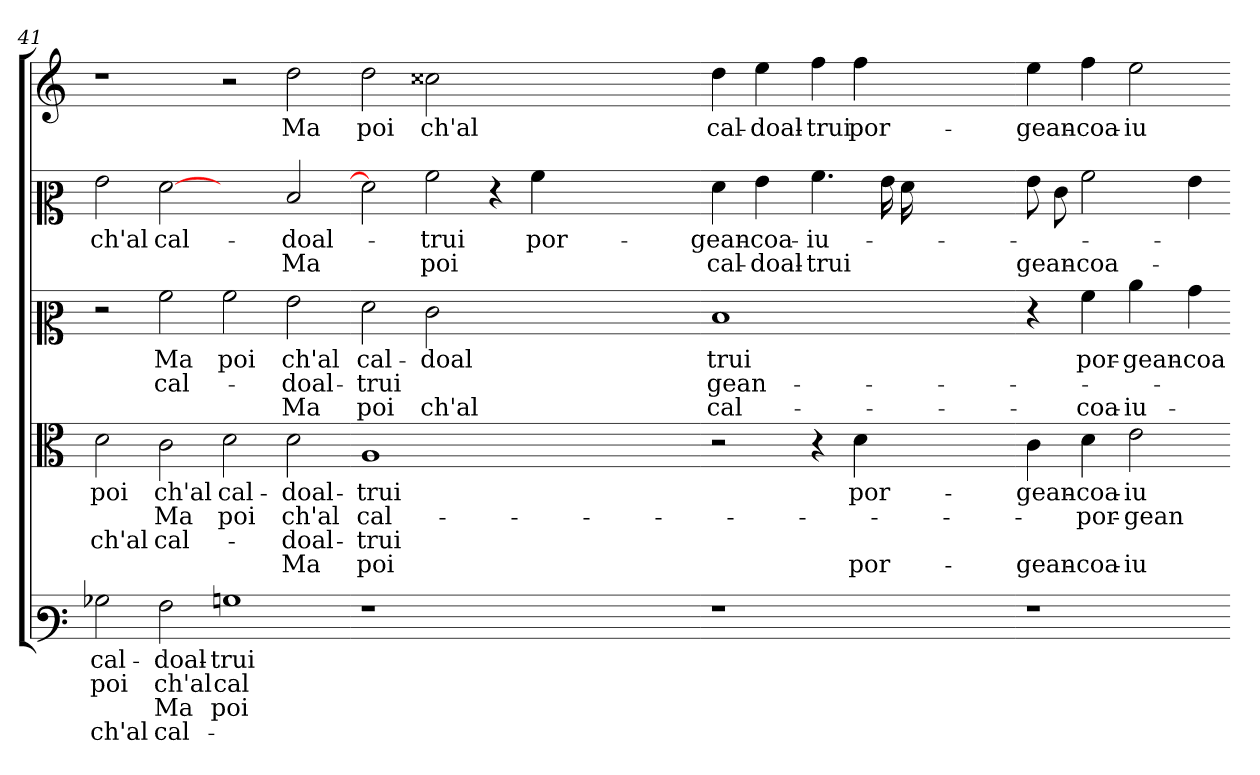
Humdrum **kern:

**kern	**text	**text	**text	**text	**kern	**text	**text	**text	**text	**kern	**text	**text	**text	**kern	**text	**text	**kern	**text
*part5	*part5	*part5	*part5	*part5	*part4	*part4	*part4	*part4	*part4	*part3	*part3	*part3	*part3	*part2	*part2	*part2	*part1	*part1
*staff5	*staff5	*staff5	*staff5	*staff5	*staff4	*staff4	*staff4	*staff4	*staff4	*staff3	*staff3	*staff3	*staff3	*staff2	*staff2	*staff2	*staff1	*staff1
*clefF3	*	*	*	*	*clefC3	*	*	*	*	*clefC2	*	*	*	*clefC2	*	*	*clefG2	*
*k[]	*	*	*	*	*k[]	*	*	*	*	*k[]	*	*	*	*k[]	*	*	*k[]	*
=41	=41	=41	=41	=41	=41	=41	=41	=41	=41	=41	=41	=41	=41	=41	=41	=41	=41	=41
2B-X	cal-	poi	.	ch'al	2d	poi	.	ch'al	.	2r	.	.	.	2g	ch'al	.	1r	.
2A	doal-	ch'al	Ma	cal-	2c	ch'al	Ma	cal-	.	2a	Ma	cal-	.	[2f	cal-	.	.	.
1B	trui	cal-	poi	.	2d	cal-	poi	.	.	2a	poi	.	.	2ryy	.	.	2r	.
.	.	.	.	.	2d	doal-	ch'al	doal-	Ma	2g	ch'al	doal-	Ma	2d	doal-	Ma	2dd	Ma
=43-	=43-	=43-	=43-	=43-	=43-	=43-	=43-	=43-	=43-	=43-	=43-	=43-	=43-	=43-	=43-	=43-	=43-	=43-
1r	.	.	.	.	1A	trui	cal-	trui	poi	2f	cal-	trui	poi	2f]	.	.	2dd	poi
.	.	.	.	.	.	.	.	.	.	2e	doal	.	ch'al	2a	trui	poi	2cc##X	ch'al
1.ryy	.	.	.	.	1ryy	.	.	.	.	1ryy	.	.	.	4r	.	.	1ryy	.
.	.	.	.	.	.	.	.	.	.	.	.	.	.	4a	por-	.	.	.
.	.	.	.	.	.	.	.	.	.	.	.	.	.	1ryy	.	.	.	.
.	.	.	.	.	2ryy	.	.	.	.	2ryy	.	.	.	.	.	.	2ryy	.
=44-	=44-	=44-	=44-	=44-	=44-	=44-	=44-	=44-	=44-	=44-	=44-	=44-	=44-	=44-	=44-	=44-	=44-	=44-
1r	.	.	.	.	2r	.	.	.	.	1d	trui	gean-	cal-	4f	gean-	cal-	4dd	cal-
.	.	.	.	.	.	.	.	.	.	.	.	.	.	4g	coa-	doal-	4ee	doal-
.	.	.	.	.	4r	.	.	.	.	.	.	.	.	4.a	iu-	trui	4ff	trui
.	.	.	.	.	4d	por-	.	.	por-	.	.	.	.	.	.	.	4ff	por-
.	.	.	.	.	.	.	.	.	.	.	.	.	.	16g	.	.	.	.
.	.	.	.	.	.	.	.	.	.	.	.	.	.	16f	.	.	.	.
1ryy	.	.	.	.	1ryy	.	.	.	.	1ryy	.	.	.	1ryy	.	.	1ryy	.
=45-	=45-	=45-	=45-	=45-	=45-	=45-	=45-	=45-	=45-	=45-	=45-	=45-	=45-	=45-	=45-	=45-	=45-	=45-
1r	.	.	.	.	4c	gean-	.	.	gean-	4r	.	.	.	8g	.	gean-	4ee	gean-
.	.	.	.	.	.	.	.	.	.	.	.	.	.	8e	.	.	.	.
.	.	.	.	.	4d	coa-	por-	.	coa-	4a	por-	.	coa-	2a	.	coa-	4ff	coa-
.	.	.	.	.	2e	iu-	gean-	.	iu-	4cc	gean-	.	iu-	.	.	.	2ee	iu-
.	.	.	.	.	.	.	.	.	.	4b	coa-	.	.	4g	.	.	.	.
=-	=-	=-	=-	=-	=-	=-	=-	=-	=-	=-	=-	=-	=-	=-	=-	=-	=-	=-
*-	*-	*-	*-	*-	*-	*-	*-	*-	*-	*-	*-	*-	*-	*-	*-	*-	*-	*-
